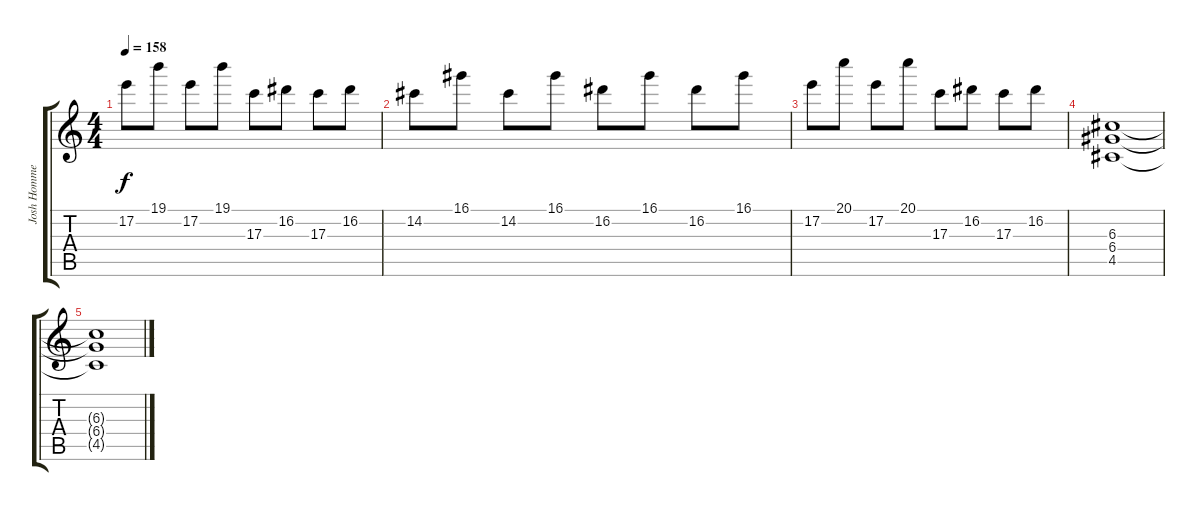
\track ("Josh Homme (Lead Guitar)" "Josh Homme") {instrument distortionguitar}
\staff {score tabs}
\tuning (E4 B3 G3 D3 A2 E2) {hide}
\ts (4 4)
\tempo 158
\clef g2
\ks c
17.2.8{dy f} 19.1.8 17.2.8 19.1.8 17.3.8 16.2.8 17.3.8 16.2.8 |
14.2.8 16.1.8 14.2.8 16.1.8 16.2.8 16.1.8 16.2.8 16.1.8 |
17.2.8 20.1.8 17.2.8 20.1.8 17.3.8 16.2.8 17.3.8 16.2.8 |
(6.3 6.4 4.5).1 |
(6.3{t} 6.4{t} 4.5{t}).1
